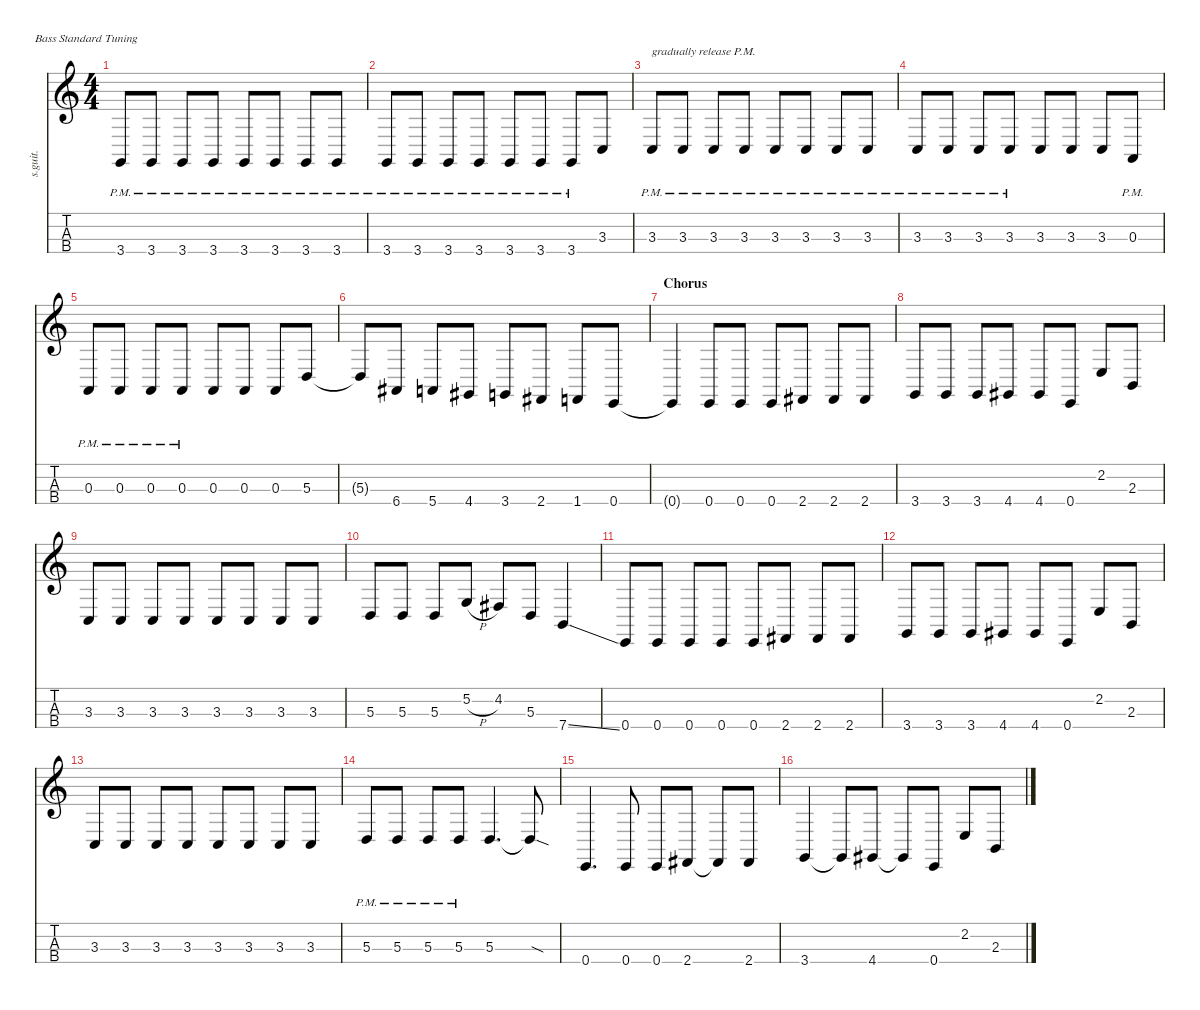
\defaultSystemsLayout 4
\hideDynamics
\bracketExtendMode nobrackets
\track ("Dave Ellefson" "s.guit.") {instrument electricbasspick}
\staff {score tabs}
\tuning (G2 D2 A1 E1)
\ts (4 4)
\tempo (140 hide)
\clef g2
\ks c
3.4{pm}.8{lyrics (0 "") lyrics (1 "") lyrics (2 "") lyrics (3 "") lyrics (4 "") dy fff} 3.4{pm}.8{lyrics (0 "") lyrics (1 "") lyrics (2 "") lyrics (3 "") lyrics (4 "")} 3.4{pm}.8{lyrics (0 "") lyrics (1 "") lyrics (2 "") lyrics (3 "") lyrics (4 "")} 3.4{pm}.8{lyrics (0 "") lyrics (1 "") lyrics (2 "") lyrics (3 "") lyrics (4 "")} 3.4{pm}.8{lyrics (0 "") lyrics (1 "") lyrics (2 "") lyrics (3 "") lyrics (4 "")} 3.4{pm}.8{lyrics (0 "") lyrics (1 "") lyrics (2 "") lyrics (3 "") lyrics (4 "")} 3.4{pm}.8{lyrics (0 "") lyrics (1 "") lyrics (2 "") lyrics (3 "") lyrics (4 "")} 3.4{pm}.8{lyrics (0 "") lyrics (1 "") lyrics (2 "") lyrics (3 "") lyrics (4 "")} |
3.4{pm}.8{lyrics (0 "") lyrics (1 "") lyrics (2 "") lyrics (3 "") lyrics (4 "")} 3.4{pm}.8{lyrics (0 "") lyrics (1 "") lyrics (2 "") lyrics (3 "") lyrics (4 "")} 3.4{pm}.8{lyrics (0 "") lyrics (1 "") lyrics (2 "") lyrics (3 "") lyrics (4 "")} 3.4{pm}.8{lyrics (0 "") lyrics (1 "") lyrics (2 "") lyrics (3 "") lyrics (4 "")} 3.4{pm}.8{lyrics (0 "") lyrics (1 "") lyrics (2 "") lyrics (3 "") lyrics (4 "")} 3.4{pm}.8{lyrics (0 "") lyrics (1 "") lyrics (2 "") lyrics (3 "") lyrics (4 "")} 3.4{pm}.8{lyrics (0 "") lyrics (1 "") lyrics (2 "") lyrics (3 "") lyrics (4 "")} 3.3.8{lyrics (0 "") lyrics (1 "") lyrics (2 "") lyrics (3 "") lyrics (4 "")} |
3.3{pm}.8{txt "gradually release P.M." lyrics (0 "") lyrics (1 "") lyrics (2 "") lyrics (3 "") lyrics (4 "")} 3.3{pm}.8{lyrics (0 "") lyrics (1 "") lyrics (2 "") lyrics (3 "") lyrics (4 "")} 3.3{pm}.8{lyrics (0 "") lyrics (1 "") lyrics (2 "") lyrics (3 "") lyrics (4 "")} 3.3{pm}.8{lyrics (0 "") lyrics (1 "") lyrics (2 "") lyrics (3 "") lyrics (4 "")} 3.3{pm}.8{lyrics (0 "") lyrics (1 "") lyrics (2 "") lyrics (3 "") lyrics (4 "")} 3.3{pm}.8{lyrics (0 "") lyrics (1 "") lyrics (2 "") lyrics (3 "") lyrics (4 "")} 3.3{pm}.8{lyrics (0 "") lyrics (1 "") lyrics (2 "") lyrics (3 "") lyrics (4 "")} 3.3{pm}.8{lyrics (0 "") lyrics (1 "") lyrics (2 "") lyrics (3 "") lyrics (4 "")} |
3.3{pm}.8{lyrics (0 "") lyrics (1 "") lyrics (2 "") lyrics (3 "") lyrics (4 "")} 3.3{pm}.8{lyrics (0 "") lyrics (1 "") lyrics (2 "") lyrics (3 "") lyrics (4 "")} 3.3{pm}.8{lyrics (0 "") lyrics (1 "") lyrics (2 "") lyrics (3 "") lyrics (4 "")} 3.3{pm}.8{lyrics (0 "") lyrics (1 "") lyrics (2 "") lyrics (3 "") lyrics (4 "")} 3.3.8{lyrics (0 "") lyrics (1 "") lyrics (2 "") lyrics (3 "") lyrics (4 "")} 3.3.8{lyrics (0 "") lyrics (1 "") lyrics (2 "") lyrics (3 "") lyrics (4 "")} 3.3.8{lyrics (0 "") lyrics (1 "") lyrics (2 "") lyrics (3 "") lyrics (4 "")} 0.3{pm}.8{lyrics (0 "") lyrics (1 "") lyrics (2 "") lyrics (3 "") lyrics (4 "")} |
0.3{pm}.8{lyrics (0 "") lyrics (1 "") lyrics (2 "") lyrics (3 "") lyrics (4 "")} 0.3{pm}.8{lyrics (0 "") lyrics (1 "") lyrics (2 "") lyrics (3 "") lyrics (4 "")} 0.3{pm}.8{lyrics (0 "") lyrics (1 "") lyrics (2 "") lyrics (3 "") lyrics (4 "")} 0.3{pm}.8{lyrics (0 "") lyrics (1 "") lyrics (2 "") lyrics (3 "") lyrics (4 "")} 0.3.8{lyrics (0 "") lyrics (1 "") lyrics (2 "") lyrics (3 "") lyrics (4 "")} 0.3.8{lyrics (0 "") lyrics (1 "") lyrics (2 "") lyrics (3 "") lyrics (4 "")} 0.3.8{lyrics (0 "") lyrics (1 "") lyrics (2 "") lyrics (3 "") lyrics (4 "")} 5.3.8{lyrics (0 "") lyrics (1 "") lyrics (2 "") lyrics (3 "") lyrics (4 "")} |
5.3{t}.8{lyrics (0 "") lyrics (1 "") lyrics (2 "") lyrics (3 "") lyrics (4 "")} 6.4{acc #}.8{lyrics (0 "") lyrics (1 "") lyrics (2 "") lyrics (3 "") lyrics (4 "")} 5.4.8{lyrics (0 "") lyrics (1 "") lyrics (2 "") lyrics (3 "") lyrics (4 "")} 4.4{acc #}.8{lyrics (0 "") lyrics (1 "") lyrics (2 "") lyrics (3 "") lyrics (4 "")} 3.4.8{lyrics (0 "") lyrics (1 "") lyrics (2 "") lyrics (3 "") lyrics (4 "")} 2.4{acc #}.8{lyrics (0 "") lyrics (1 "") lyrics (2 "") lyrics (3 "") lyrics (4 "")} 1.4.8{lyrics (0 "") lyrics (1 "") lyrics (2 "") lyrics (3 "") lyrics (4 "")} 0.4.8{lyrics (0 "") lyrics (1 "") lyrics (2 "") lyrics (3 "") lyrics (4 "")} |
\section ("" "Chorus")
0.4{t}.4{lyrics (0 "") lyrics (1 "") lyrics (2 "") lyrics (3 "") lyrics (4 "")} 0.4.8{lyrics (0 "") lyrics (1 "") lyrics (2 "") lyrics (3 "") lyrics (4 "")} 0.4.8{lyrics (0 "") lyrics (1 "") lyrics (2 "") lyrics (3 "") lyrics (4 "")} 0.4.8{lyrics (0 "") lyrics (1 "") lyrics (2 "") lyrics (3 "") lyrics (4 "")} 2.4{acc #}.8{lyrics (0 "") lyrics (1 "") lyrics (2 "") lyrics (3 "") lyrics (4 "")} 2.4{acc #}.8{lyrics (0 "") lyrics (1 "") lyrics (2 "") lyrics (3 "") lyrics (4 "")} 2.4{acc #}.8{lyrics (0 "") lyrics (1 "") lyrics (2 "") lyrics (3 "") lyrics (4 "")} |
3.4.8{lyrics (0 "") lyrics (1 "") lyrics (2 "") lyrics (3 "") lyrics (4 "")} 3.4.8{lyrics (0 "") lyrics (1 "") lyrics (2 "") lyrics (3 "") lyrics (4 "")} 3.4.8{lyrics (0 "") lyrics (1 "") lyrics (2 "") lyrics (3 "") lyrics (4 "")} 4.4{acc #}.8{lyrics (0 "") lyrics (1 "") lyrics (2 "") lyrics (3 "") lyrics (4 "")} 4.4{acc #}.8{lyrics (0 "") lyrics (1 "") lyrics (2 "") lyrics (3 "") lyrics (4 "")} 0.4.8{lyrics (0 "") lyrics (1 "") lyrics (2 "") lyrics (3 "") lyrics (4 "")} 2.2.8{lyrics (0 "") lyrics (1 "") lyrics (2 "") lyrics (3 "") lyrics (4 "")} 2.3.8{lyrics (0 "") lyrics (1 "") lyrics (2 "") lyrics (3 "") lyrics (4 "")} |
3.3.8{lyrics (0 "") lyrics (1 "") lyrics (2 "") lyrics (3 "") lyrics (4 "")} 3.3.8{lyrics (0 "") lyrics (1 "") lyrics (2 "") lyrics (3 "") lyrics (4 "")} 3.3.8{lyrics (0 "") lyrics (1 "") lyrics (2 "") lyrics (3 "") lyrics (4 "")} 3.3.8{lyrics (0 "") lyrics (1 "") lyrics (2 "") lyrics (3 "") lyrics (4 "")} 3.3.8{lyrics (0 "") lyrics (1 "") lyrics (2 "") lyrics (3 "") lyrics (4 "")} 3.3.8{lyrics (0 "") lyrics (1 "") lyrics (2 "") lyrics (3 "") lyrics (4 "")} 3.3.8{lyrics (0 "") lyrics (1 "") lyrics (2 "") lyrics (3 "") lyrics (4 "")} 3.3.8{lyrics (0 "") lyrics (1 "") lyrics (2 "") lyrics (3 "") lyrics (4 "")} |
5.3.8{lyrics (0 "") lyrics (1 "") lyrics (2 "") lyrics (3 "") lyrics (4 "")} 5.3.8{lyrics (0 "") lyrics (1 "") lyrics (2 "") lyrics (3 "") lyrics (4 "")} 5.3.8{lyrics (0 "") lyrics (1 "") lyrics (2 "") lyrics (3 "") lyrics (4 "")} 5.2{h}.8{lyrics (0 "") lyrics (1 "") lyrics (2 "") lyrics (3 "") lyrics (4 "")} 4.2{acc #}.8{lyrics (0 "") lyrics (1 "") lyrics (2 "") lyrics (3 "") lyrics (4 "")} 5.3.8{lyrics (0 "") lyrics (1 "") lyrics (2 "") lyrics (3 "") lyrics (4 "")} 7.4{ss}.4{lyrics (0 "") lyrics (1 "") lyrics (2 "") lyrics (3 "") lyrics (4 "")} |
0.4.8{lyrics (0 "") lyrics (1 "") lyrics (2 "") lyrics (3 "") lyrics (4 "")} 0.4.8{lyrics (0 "") lyrics (1 "") lyrics (2 "") lyrics (3 "") lyrics (4 "")} 0.4.8{lyrics (0 "") lyrics (1 "") lyrics (2 "") lyrics (3 "") lyrics (4 "")} 0.4.8{lyrics (0 "") lyrics (1 "") lyrics (2 "") lyrics (3 "") lyrics (4 "")} 0.4.8{lyrics (0 "") lyrics (1 "") lyrics (2 "") lyrics (3 "") lyrics (4 "")} 2.4{acc #}.8{lyrics (0 "") lyrics (1 "") lyrics (2 "") lyrics (3 "") lyrics (4 "")} 2.4{acc #}.8{lyrics (0 "") lyrics (1 "") lyrics (2 "") lyrics (3 "") lyrics (4 "")} 2.4{acc #}.8{lyrics (0 "") lyrics (1 "") lyrics (2 "") lyrics (3 "") lyrics (4 "")} |
3.4.8{lyrics (0 "") lyrics (1 "") lyrics (2 "") lyrics (3 "") lyrics (4 "")} 3.4.8{lyrics (0 "") lyrics (1 "") lyrics (2 "") lyrics (3 "") lyrics (4 "")} 3.4.8{lyrics (0 "") lyrics (1 "") lyrics (2 "") lyrics (3 "") lyrics (4 "")} 4.4{acc #}.8{lyrics (0 "") lyrics (1 "") lyrics (2 "") lyrics (3 "") lyrics (4 "")} 4.4{acc #}.8{lyrics (0 "") lyrics (1 "") lyrics (2 "") lyrics (3 "") lyrics (4 "")} 0.4.8{lyrics (0 "") lyrics (1 "") lyrics (2 "") lyrics (3 "") lyrics (4 "")} 2.2.8{lyrics (0 "") lyrics (1 "") lyrics (2 "") lyrics (3 "") lyrics (4 "")} 2.3.8{lyrics (0 "") lyrics (1 "") lyrics (2 "") lyrics (3 "") lyrics (4 "")} |
3.3.8{lyrics (0 "") lyrics (1 "") lyrics (2 "") lyrics (3 "") lyrics (4 "")} 3.3.8{lyrics (0 "") lyrics (1 "") lyrics (2 "") lyrics (3 "") lyrics (4 "")} 3.3.8{lyrics (0 "") lyrics (1 "") lyrics (2 "") lyrics (3 "") lyrics (4 "")} 3.3.8{lyrics (0 "") lyrics (1 "") lyrics (2 "") lyrics (3 "") lyrics (4 "")} 3.3.8{lyrics (0 "") lyrics (1 "") lyrics (2 "") lyrics (3 "") lyrics (4 "")} 3.3.8{lyrics (0 "") lyrics (1 "") lyrics (2 "") lyrics (3 "") lyrics (4 "")} 3.3.8{lyrics (0 "") lyrics (1 "") lyrics (2 "") lyrics (3 "") lyrics (4 "")} 3.3.8{lyrics (0 "") lyrics (1 "") lyrics (2 "") lyrics (3 "") lyrics (4 "")} |
5.3{pm}.8{lyrics (0 "") lyrics (1 "") lyrics (2 "") lyrics (3 "") lyrics (4 "")} 5.3{pm}.8{lyrics (0 "") lyrics (1 "") lyrics (2 "") lyrics (3 "") lyrics (4 "")} 5.3{pm}.8{lyrics (0 "") lyrics (1 "") lyrics (2 "") lyrics (3 "") lyrics (4 "")} 5.3{pm}.8{lyrics (0 "") lyrics (1 "") lyrics (2 "") lyrics (3 "") lyrics (4 "")} 5.3.4{d lyrics (0 "") lyrics (1 "") lyrics (2 "") lyrics (3 "") lyrics (4 "")} 5.3{sod t}.8{lyrics (0 "") lyrics (1 "") lyrics (2 "") lyrics (3 "") lyrics (4 "")} |
0.4.4{d lyrics (0 "") lyrics (1 "") lyrics (2 "") lyrics (3 "") lyrics (4 "")} 0.4.8{lyrics (0 "") lyrics (1 "") lyrics (2 "") lyrics (3 "") lyrics (4 "")} 0.4.8{lyrics (0 "") lyrics (1 "") lyrics (2 "") lyrics (3 "") lyrics (4 "")} 2.4{acc #}.8{lyrics (0 "") lyrics (1 "") lyrics (2 "") lyrics (3 "") lyrics (4 "")} 2.4{t acc #}.8{lyrics (0 "") lyrics (1 "") lyrics (2 "") lyrics (3 "") lyrics (4 "")} 2.4{acc #}.8{lyrics (0 "") lyrics (1 "") lyrics (2 "") lyrics (3 "") lyrics (4 "")} |
3.4.4{lyrics (0 "") lyrics (1 "") lyrics (2 "") lyrics (3 "") lyrics (4 "")} 3.4{t}.8{lyrics (0 "") lyrics (1 "") lyrics (2 "") lyrics (3 "") lyrics (4 "")} 4.4{acc #}.8{lyrics (0 "") lyrics (1 "") lyrics (2 "") lyrics (3 "") lyrics (4 "")} 4.4{t acc #}.8{lyrics (0 "") lyrics (1 "") lyrics (2 "") lyrics (3 "") lyrics (4 "")} 0.4.8{lyrics (0 "") lyrics (1 "") lyrics (2 "") lyrics (3 "") lyrics (4 "")} 2.2.8{lyrics (0 "") lyrics (1 "") lyrics (2 "") lyrics (3 "") lyrics (4 "")} 2.3.8{lyrics (0 "") lyrics (1 "") lyrics (2 "") lyrics (3 "") lyrics (4 "")}
